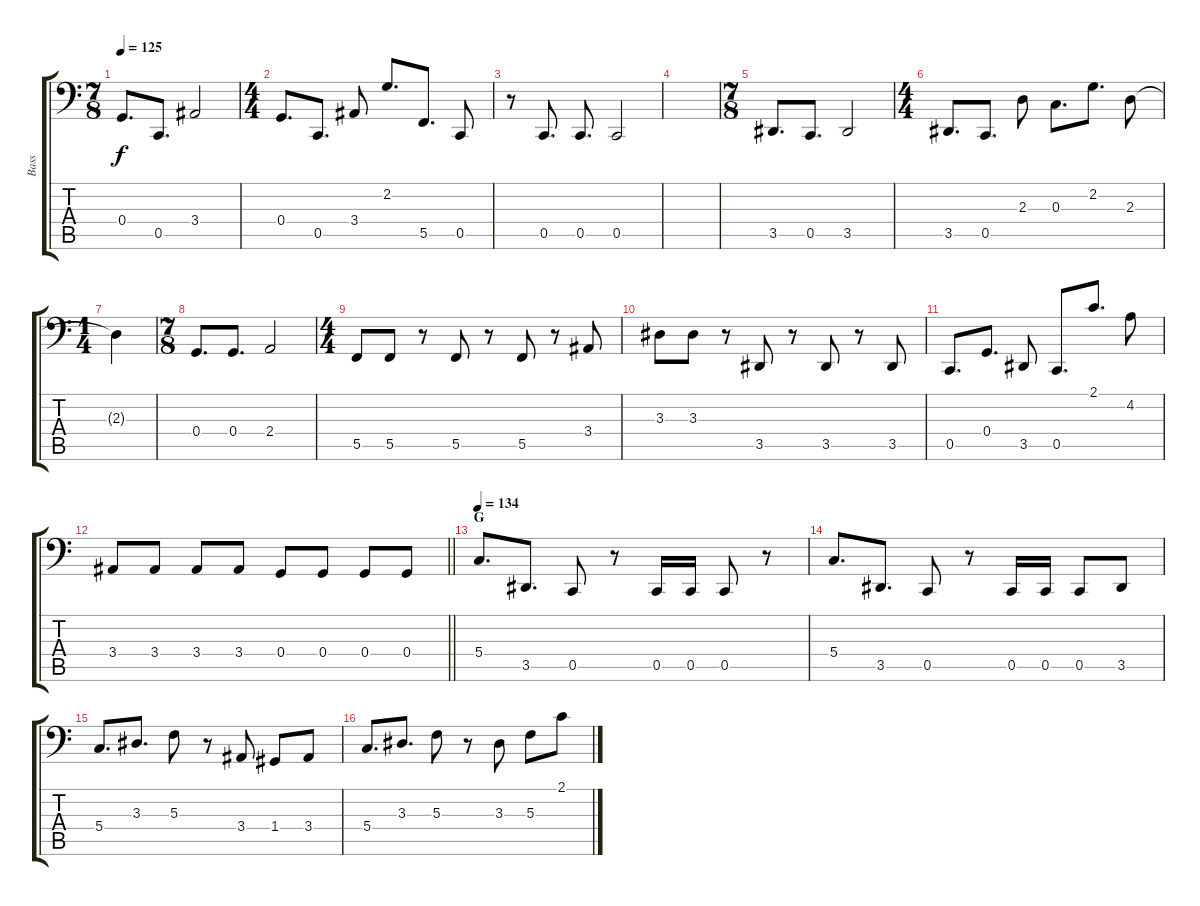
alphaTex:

\track ("Bass" "Bass") {instrument electricbasspick}
\staff {score tabs}
\tuning (Bb2 F2 C2 G1 C1 A0) {hide}
\ts (7 8)
\tempo 125
\clef f4
\ks c
0.4.8{d dy f} 0.5.8{d} 3.4.2 |
\ts (4 4)
0.4.8{d} 0.5.8{d} 3.4.8 2.2.8{d} 5.5.8{d} 0.5.8 |
r.8 0.5.8{d} 0.5.8{d} 0.5.2 |
|
\ts (7 8)
3.5.8{d} 0.5.8{d} 3.5.2 |
\ts (4 4)
3.5.8{d} 0.5.8{d} 2.3.8 0.3.8{d} 2.2.8{d} 2.3.8 |
\ts (1 4)
2.3{t}.4 |
\ts (7 8)
0.4.8{d} 0.4.8{d} 2.4.2 |
\ts (4 4)
5.5.8 5.5.8 r.8 5.5.8 r.8 5.5.8 r.8 3.4.8 |
3.3.8 3.3.8 r.8 3.5.8 r.8 3.5.8 r.8 3.5.8 |
0.5.8{d} 0.4.8{d} 3.5.8 0.5.8{d} 2.1.8{d} 4.2.8 |
\barLineRight lightlight
3.4.8 3.4.8 3.4.8 3.4.8 0.4.8 0.4.8 0.4.8 0.4.8 |
\section ("" "G")
\tempo 134
5.4.8{d} 3.5.8{d} 0.5.8 r.8 0.5.16 0.5.16 0.5.8 r.8 |
5.4.8{d} 3.5.8{d} 0.5.8 r.8 0.5.16 0.5.16 0.5.8 3.5.8 |
5.4.8{d} 3.3.8{d} 5.3.8 r.8 3.4.8 1.4.8 3.4.8 |
5.4.8{d} 3.3.8{d} 5.3.8 r.8 3.3.8 5.3.8 2.1.8
